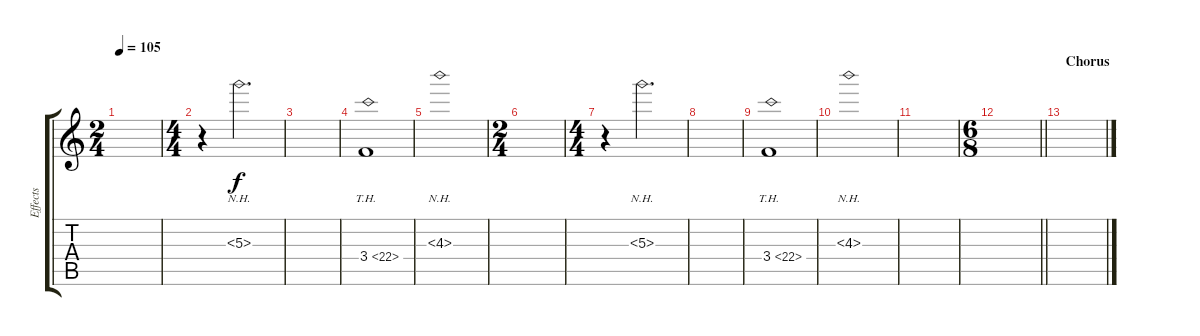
\track ("Effects" "Effects") {instrument electricguitarclean}
\staff {score tabs}
\tuning (E4 B3 G3 D3 A2 E2) {hide}
\ts (2 4)
\tempo 105
\clef g2
\ks c
|
\ts (4 4)
r.4 5.3{nh}.2{d} |
|
3.4{th 19}.1 |
4.3{nh}.1 |
\ts (2 4)
|
\ts (4 4)
r.4 5.3{nh}.2{d} |
|
3.4{th 19}.1 |
4.3{nh}.1 |
|
\ts (6 8)
\barLineRight lightlight
|
\section ("" "Chorus")
